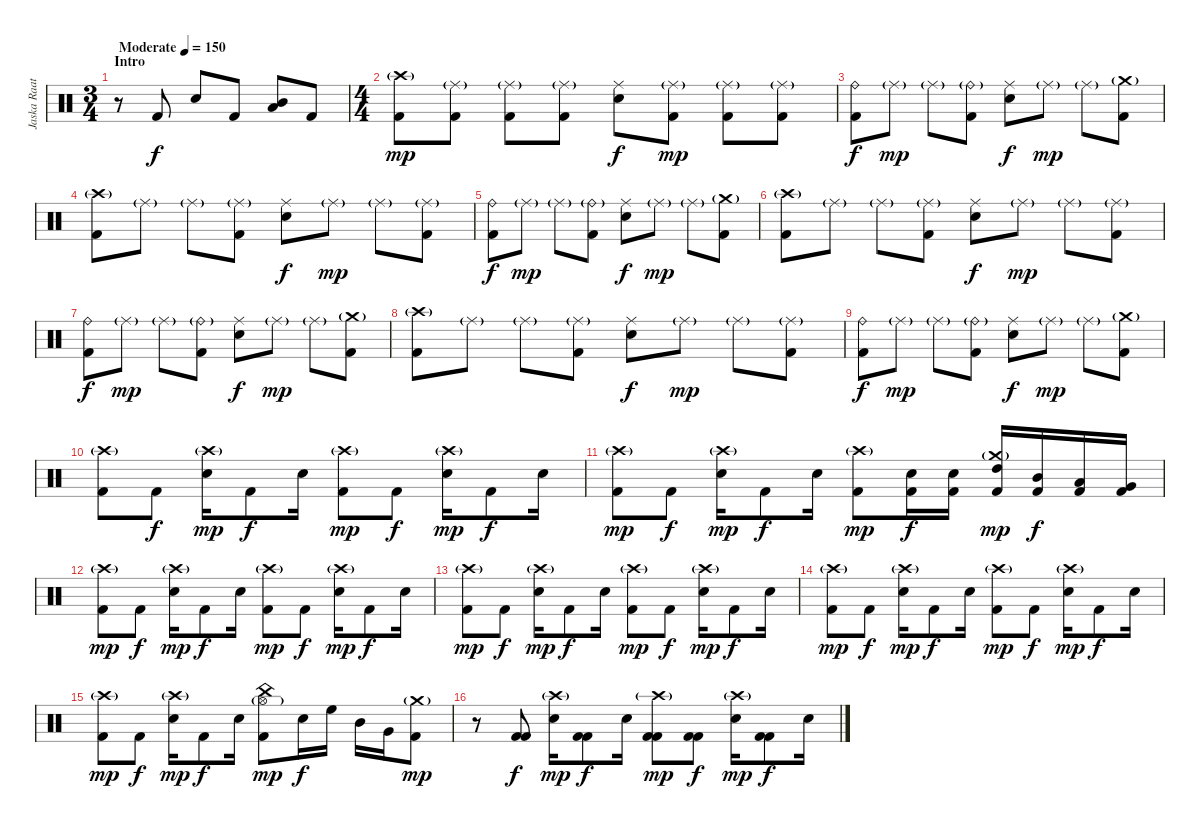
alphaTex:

\track ("Jaska Raatikainen" "Jaska Raat") {instrument percussion}
\staff {score}
\articulation defaults
\ts (3 4)
\section ("" "Intro")
\tempo (150 "Moderate")
\clef neutral
\ks c
r.8{dy f} "Kick (hit) 2".8 "Electric Snare (hit)".8 "Kick (hit) 2".8 ("Mid Tom (hit)" "Low Tom (hit)").8 "Kick (hit) 2".8 |
\ts (4 4)
("Crash high (hit)"{g} "Kick (hit) 2").8{dy mp} ("Ride (middle)"{g} "Kick (hit) 2").8 ("Ride (middle)"{g} "Kick (hit) 2").8 ("Ride (middle)"{g} "Kick (hit) 2").8 ("Ride (middle)" "Electric Snare (hit)").8{dy f} ("Ride (middle)"{g} "Kick (hit) 2").8{dy mp} ("Ride (middle)"{g} "Kick (hit) 2").8 ("Ride (middle)"{g} "Kick (hit) 2").8 |
("Ride (bell)" "Kick (hit) 2").8{dy f} "Ride (middle)"{g}.8{dy mp} "Ride (middle)"{g}.8 ("Ride (bell)"{g} "Kick (hit) 2").8 ("Ride (middle)" "Electric Snare (hit)").8{dy f} "Ride (middle)"{g}.8{dy mp} "Ride (middle)"{g}.8 ("Crash medium (hit)"{g} "Kick (hit) 2").8 |
("Crash high (hit)"{g} "Kick (hit) 2").8 "Ride (middle)"{g}.8 "Ride (middle)"{g}.8 ("Ride (middle)"{g} "Kick (hit) 2").8 ("Ride (middle)" "Electric Snare (hit)").8{dy f} "Ride (middle)"{g}.8{dy mp} "Ride (middle)"{g}.8 ("Ride (middle)"{g} "Kick (hit) 2").8 |
("Ride (bell)" "Kick (hit) 2").8{dy f} "Ride (middle)"{g}.8{dy mp} "Ride (middle)"{g}.8 ("Ride (bell)"{g} "Kick (hit) 2").8 ("Ride (middle)" "Electric Snare (hit)").8{dy f} "Ride (middle)"{g}.8{dy mp} "Ride (middle)"{g}.8 ("Crash medium (hit)"{g} "Kick (hit) 2").8 |
("Crash high (hit)"{g} "Kick (hit) 2").8 "Ride (middle)"{g}.8 "Ride (middle)"{g}.8 ("Ride (middle)"{g} "Kick (hit) 2").8 ("Ride (middle)" "Electric Snare (hit)").8{dy f} "Ride (middle)"{g}.8{dy mp} "Ride (middle)"{g}.8 ("Ride (middle)"{g} "Kick (hit) 2").8 |
("Ride (bell)" "Kick (hit) 2").8{dy f} "Ride (middle)"{g}.8{dy mp} "Ride (middle)"{g}.8 ("Ride (bell)"{g} "Kick (hit) 2").8 ("Ride (middle)" "Electric Snare (hit)").8{dy f} "Ride (middle)"{g}.8{dy mp} "Ride (middle)"{g}.8 ("Crash medium (hit)"{g} "Kick (hit) 2").8 |
("Crash high (hit)"{g} "Kick (hit) 2").8 "Ride (middle)"{g}.8 "Ride (middle)"{g}.8 ("Ride (middle)"{g} "Kick (hit) 2").8 ("Ride (middle)" "Electric Snare (hit)").8{dy f} "Ride (middle)"{g}.8{dy mp} "Ride (middle)"{g}.8 ("Ride (middle)"{g} "Kick (hit) 2").8 |
("Ride (bell)" "Kick (hit) 2").8{dy f} "Ride (middle)"{g}.8{dy mp} "Ride (middle)"{g}.8 ("Ride (bell)"{g} "Kick (hit) 2").8 ("Ride (middle)" "Electric Snare (hit)").8{dy f} "Ride (middle)"{g}.8{dy mp} "Ride (middle)"{g}.8 ("Crash medium (hit)"{g} "Kick (hit) 2").8 |
("Crash high (hit)"{g} "Kick (hit) 2").8 "Kick (hit) 2".8{dy f} ("Crash high (hit)"{g} "Electric Snare (hit)").16{dy mp} "Kick (hit) 2".8{dy f} "Electric Snare (hit)".16 ("Crash high (hit)"{g} "Kick (hit) 2").8{dy mp} "Kick (hit) 2".8{dy f} ("Crash high (hit)"{g} "Electric Snare (hit)").16{dy mp} "Kick (hit) 2".8{dy f} "Electric Snare (hit)".16 |
("Crash high (hit)"{g} "Kick (hit) 2").8{dy mp} "Kick (hit) 2".8{dy f} ("Crash high (hit)"{g} "Electric Snare (hit)").16{dy mp} "Kick (hit) 2".8{dy f} "Electric Snare (hit)".16 ("Crash high (hit)"{g} "Kick (hit) 2").8{dy mp} ("Electric Snare (hit)" "Kick (hit) 2").16{dy f} ("Electric Snare (hit)" "Kick (hit) 2").16 ("Crash medium (hit)"{g} "High Tom (hit)" "Kick (hit) 2").16{dy mp} ("Mid Tom (hit)" "Kick (hit) 2").16{dy f} ("Low Tom (hit)" "Kick (hit) 2").16 ("Very Low Tom (hit)" "Kick (hit) 2").16 |
("Crash high (hit)"{g} "Kick (hit) 2").8{dy mp} "Kick (hit) 2".8{dy f} ("Crash high (hit)"{g} "Electric Snare (hit)").16{dy mp} "Kick (hit) 2".8{dy f} "Electric Snare (hit)".16 ("Crash high (hit)"{g} "Kick (hit) 2").8{dy mp} "Kick (hit) 2".8{dy f} ("Crash high (hit)"{g} "Electric Snare (hit)").16{dy mp} "Kick (hit) 2".8{dy f} "Electric Snare (hit)".16 |
("Crash high (hit)"{g} "Kick (hit) 2").8{dy mp} "Kick (hit) 2".8{dy f} ("Crash high (hit)"{g} "Electric Snare (hit)").16{dy mp} "Kick (hit) 2".8{dy f} "Electric Snare (hit)".16 ("Crash high (hit)"{g} "Kick (hit) 2").8{dy mp} "Kick (hit) 2".8{dy f} ("Crash high (hit)"{g} "Electric Snare (hit)").16{dy mp} "Kick (hit) 2".8{dy f} "Electric Snare (hit)".16 |
("Crash high (hit)"{g} "Kick (hit) 2").8{dy mp} "Kick (hit) 2".8{dy f} ("Crash high (hit)"{g} "Electric Snare (hit)").16{dy mp} "Kick (hit) 2".8{dy f} "Electric Snare (hit)".16 ("Crash high (hit)"{g} "Kick (hit) 2").8{dy mp} "Kick (hit) 2".8{dy f} ("Crash high (hit)"{g} "Electric Snare (hit)").16{dy mp} "Kick (hit) 2".8{dy f} "Electric Snare (hit)".16 |
("Crash high (hit)"{g} "Kick (hit) 2").8{dy mp} "Kick (hit) 2".8{dy f} ("Crash high (hit)"{g} "Electric Snare (hit)").16{dy mp} "Kick (hit) 2".8{dy f} "Electric Snare (hit)".16 ("Hi-Hat (open)"{g} "China (hit)" "Kick (hit) 2").8{dy mp} "Electric Snare (hit)".16{dy f} "High Floor Tom (hit)".16 "Mid Tom (hit)".16 "Very Low Tom (hit)".16 ("Crash medium (hit)"{g} "Kick (hit) 2").8{dy mp} |
r.8 ("Kick (hit) 2" "Kick (hit) 2").8{dy f} ("Crash high (hit)"{g} "Electric Snare (hit)").16{dy mp} ("Kick (hit) 2" "Kick (hit) 2").8{dy f} "Electric Snare (hit)".16 ("Crash high (hit)"{g} "Kick (hit) 2" "Kick (hit) 2").8{dy mp} ("Kick (hit) 2" "Kick (hit) 2").8{dy f} ("Crash high (hit)"{g} "Electric Snare (hit)").16{dy mp} ("Kick (hit) 2" "Kick (hit) 2").8{dy f} "Electric Snare (hit)".16
